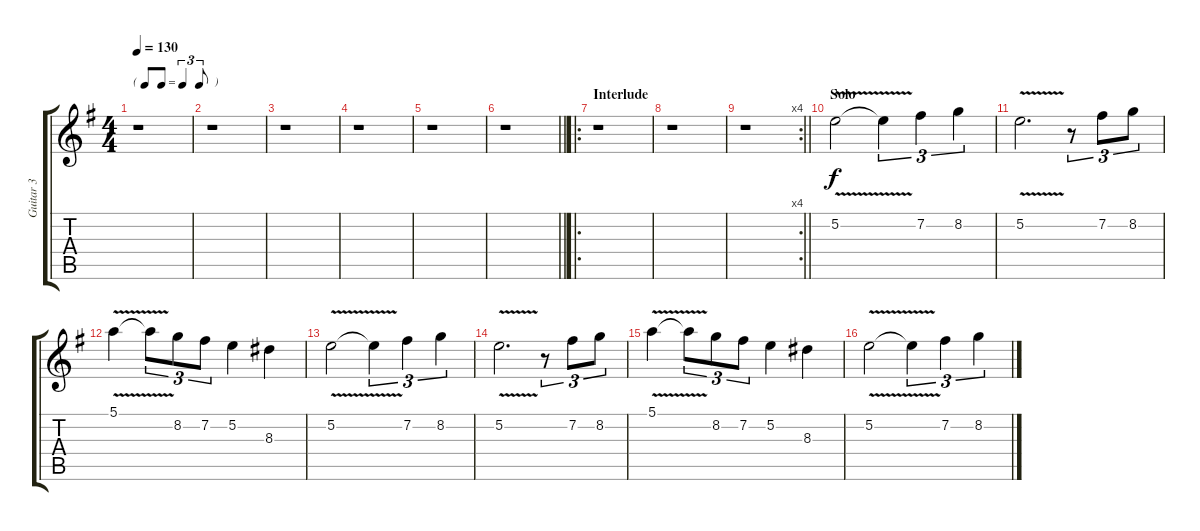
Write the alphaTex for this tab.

\track ("Guitar 3" "Guitar 3") {instrument overdrivenguitar}
\staff {score tabs}
\tuning (E4 B3 G3 D3 A2 E2) {hide}
\ts (4 4)
\tf triplet8th
\tempo 130
\clef g2
\ks eminor
r.1{dy f} |
r.1 |
r.1 |
r.1 |
r.1 |
\barLineRight lightlight
r.1 |
\ro
\section ("" "Interlude")
r.1 |
r.1 |
\rc 4
\barLineRight lightlight
r.1 |
\section ("" "Solo")
5.2{v}.2 5.2{t}.4{tu (3 2)} 7.2.4{tu (3 2)} 8.2.4{tu (3 2)} |
5.2{v}.2{d} r.8{tu (3 2)} 7.2.8{tu (3 2)} 8.2.8{tu (3 2)} |
5.1{v}.4 5.1{t}.8{tu (3 2)} 8.2.8{tu (3 2)} 7.2.8{tu (3 2)} 5.2.4 8.3.4 |
5.2{v}.2 5.2{t}.4{tu (3 2)} 7.2.4{tu (3 2)} 8.2.4{tu (3 2)} |
5.2{v}.2{d} r.8{tu (3 2)} 7.2.8{tu (3 2)} 8.2.8{tu (3 2)} |
5.1{v}.4 5.1{t}.8{tu (3 2)} 8.2.8{tu (3 2)} 7.2.8{tu (3 2)} 5.2.4 8.3.4 |
5.2{v}.2 5.2{t}.4{tu (3 2)} 7.2.4{tu (3 2)} 8.2.4{tu (3 2)}
